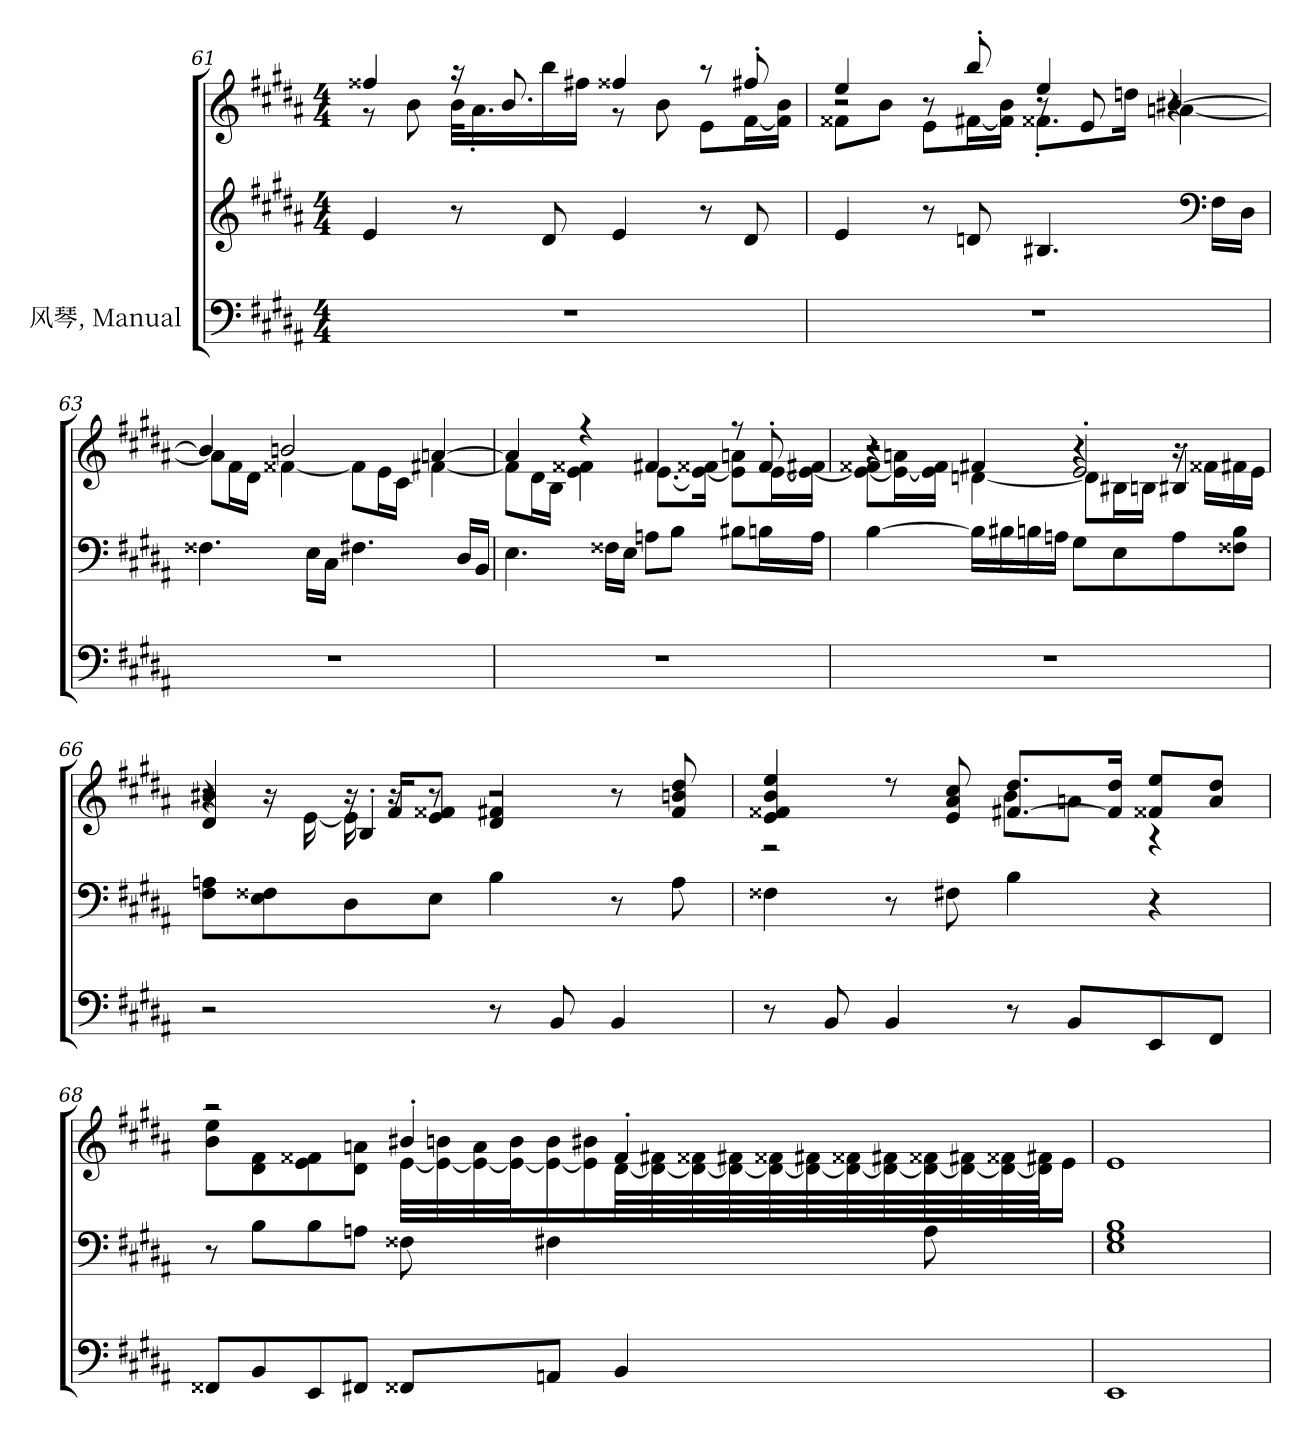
**kern	**kern	**kern
*part1	*part1	*part1
*staff3	*staff2	*staff1
*I"风琴, Manual	*	*
!!LO:LB:g=z
*clefF4	*clefG2	*clefG2
*k[f#c#g#d#a#]	*k[f#c#g#d#a#]	*k[f#c#g#d#a#]
*M4/4	*M4/4	*M4/4
=61	=61	=61
*	*	*^
1r	4e/	4ff##X/	8r
.	.	.	8b\
.	8r	16r	32b\KLL
.	.	.	16.a#'\
.	.	8.b/	.
.	8d#/	.	16bb\
.	.	.	16ff#X\JJ
.	4e/	4ff##X/	8r
.	.	.	8b\
.	8r	8r	8e\L
.	8d#/	8ff#X'/	[16f#\L
.	.	.	16f#\] 16b\JJ
=62	=62	=62	=62
*	*	*	*^
1r	4e/	4ee/	8f##X\L	2r
.	.	.	8b\J	.
.	8r	8r	8e\L	.
.	8dn/	8bb'/	[16f#X\L	.
.	.	.	16f#\] 16b\JJ	.
.	4.B#X/	4ee/	8.f##X'\L	8r
.	.	.	.	8e/
.	.	.	16ddn\Jk	.
.	.	[4b#X/	[4an\	4r
*	*clefF4	*	*	*
.	16F#\LL	.	.	.
.	16D#\JJ	.	.	.
*	*	*	*v	*v
!!LO:PB:g=z
=63	=63	=63	=63
1r	4.F##X\	4b#/]	8a\L]
.	.	.	16f#\L
.	.	.	16d#\JJ
.	.	2bn/	[4f##X\
.	16E\LL	.	.
.	16C#\JJ	.	.
.	4.F#X\	.	8f##\L]
.	.	.	16e\L
.	.	.	16c#\JJ
.	.	[4an/	[4f#X\
.	16D#/LL	.	.
.	16BB/JJ	.	.
=64	=64	=64	=64
1r	4.E\	4a/]	8f#\L]
.	.	.	16d#\L
.	.	.	16B\JJ
.	.	4r	4e\ 4f##X\
.	16F##X\LL	.	.
.	16E\JJ	.	.
.	8An\L	4f#X/	[8.e\L
.	8B\J	.	.
.	.	.	16e\_ 16f##X\Jk
.	8B#X\L	8r	8e\] 8an\L
.	16Bn\L	8f##'/	[16e\L
.	16A\JJ	.	16e\_ 16f#X\JJ
!!LO:LB:g=z
=65	=65	=65	=65
*	*	*	*^
1r	[4B\	4r	8e\_ 8f##X\L	2r
.	.	.	16e\_ 16an\L	.
.	.	.	16e\] 16f##\JJ	.
.	16B\LL]	4f#X/	[4dn\	.
.	16B#X\	.	.	.
.	16Bn\	.	.	.
.	16An\JJ	.	.	.
.	8G#\L	2e'/	8d\L]	4r
.	8E\	.	16B#X\L	.
.	.	.	16Bn\JJ	.
.	8A\	.	16r	4B#X'/
.	.	.	16f##X\LL	.
.	8F##X\ 8B\J	.	16f#X\	.
.	.	.	16e\JJ	.
=66	=66	=66	=66	=66
2r	8F#\ 8An\L	4d#/ 4b#X/	8r	4r
.	8E\ 8F##X\	.	16r	.
.	.	.	[16e\	.
.	8D#\	16r	16e\]	4B'/
.	.	16f#/KL	16r	.
.	8E\J	8e/ 8f##X/J	8r	.
*	*	*MM57	*	*
8r	4B\	4d#/ 4f#X/	2r	2r
8BB/	.	.	.	.
4BB/	8r	8r	.	.
.	8A\	8f#/ 8bn/ 8dd#/	.	.
*	*	*	*v	*v
!!LO:LB:g=z
=67	=67	=67	=67
8r	4F##X\	4e/ 4f##X/ 4b/ 4ee/	2r
8BB/	.	.	.
4BB/	8r	8r	.
.	8F#X\	8e/ 8a#/ 8cc#/	.
8r	4B\	[8.f#X/ 8.dd#/L	8b\L
8BB/L	.	.	8an\J
.	.	16f#/] 16dd#/Jk	.
8EE/	4r	8f##X/ 8ee/L	4r
8FF#/J	.	8a/ 8dd#/J	.
!!LO:LB:g=z	!!
=68	=68	=68	=68
*	*	*MM52	*
8FF##X/L	8r	2r	8b\ 8ee\L
8BB/	8B\L	.	8d#\ 8f#\
8EE/	8B\	.	8e\ 8f##X\
8FF#X/J	8An\J	.	8d#\ 8an\J
8FF##X/L	8F##X\	4b#X'/	[32e\LLL
.	.	.	32e\_ 32bn\
.	.	.	32e\_ 32a\
.	.	.	32e\_ 32b\J
8AAn/J	4F#X\	.	16e\_ 16b\
.	.	.	16e\] 16b#X\
4BB/	.	4f##'/	[64d#\LL
.	.	.	64d#\_ 64f#X\
.	.	.	64d#\_ 64f##X\
.	.	.	64d#\_ 64f#X\
.	.	.	64d#\_ 64f##X\
.	.	.	64d#\_ 64f#X\
.	.	.	64d#\_ 64f##X\
.	.	.	64d#\_ 64f#X\
.	8A\	.	64d#\_ 64f##X\
.	.	.	64d#\_ 64f#X\
.	.	.	64d#\_ 64f##X\
.	.	.	64d#\] 64f#X\JJ
.	.	.	16e\JJ
*	*	*v	*v
=69	=69	=69
*	*	*MM50
1EE	1E 1G# 1B	1e
=	=	=
*-	*-	*-
